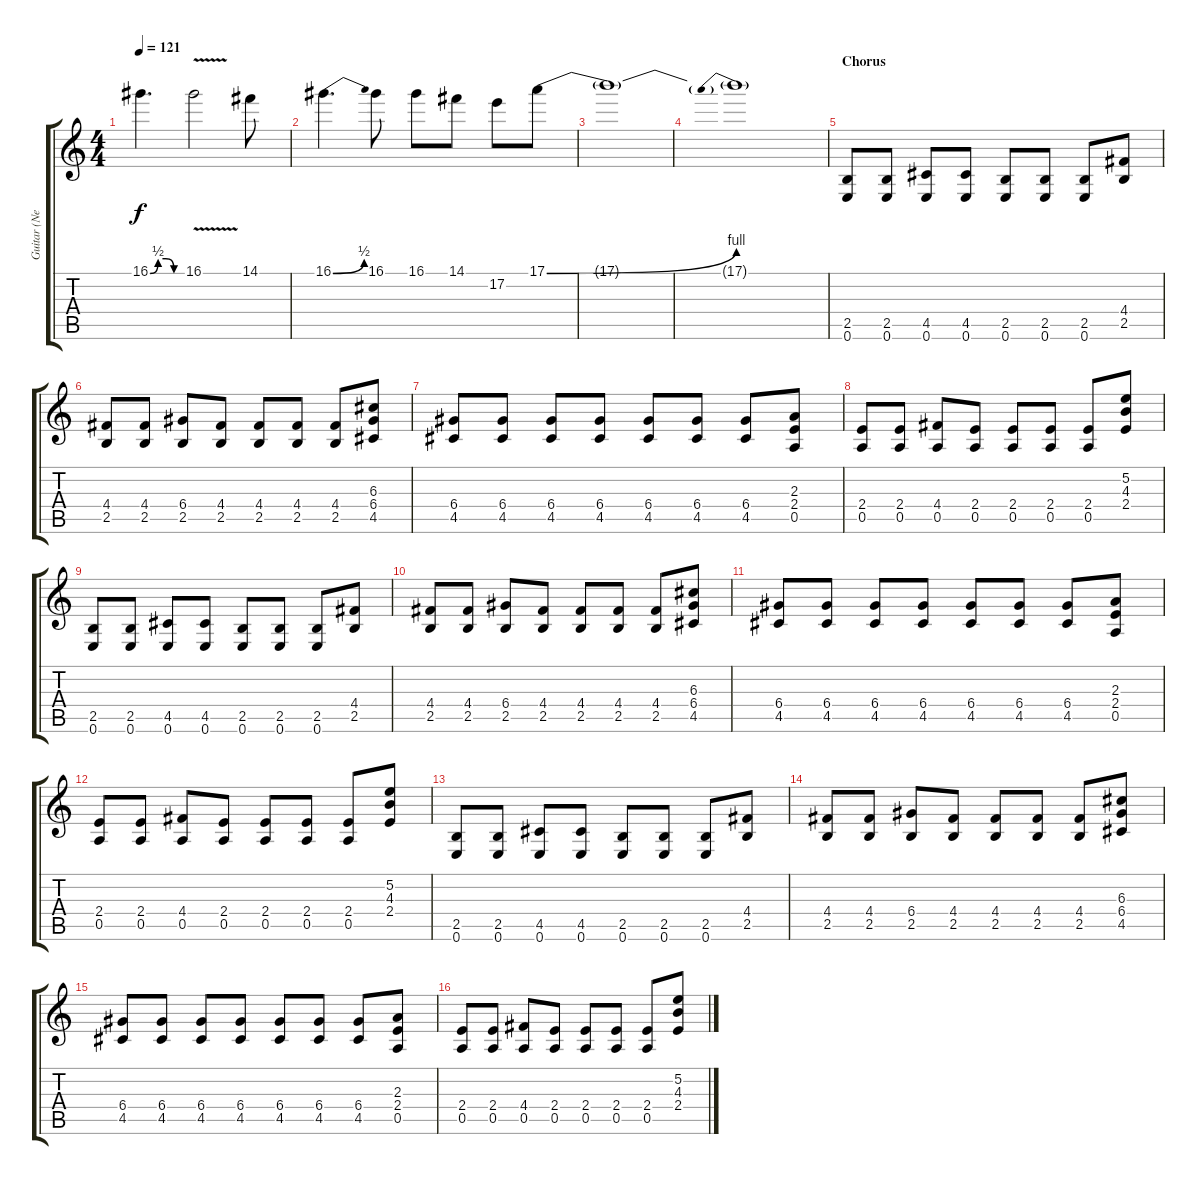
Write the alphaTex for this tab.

\track ("Guitar (Neal Schon)" "Guitar (Ne") {instrument distortionguitar}
\staff {score tabs}
\tuning (E4 B3 G3 D3 A2 E2) {hide}
\ts (4 4)
\tempo 121
\clef g2
\ks c
16.1{be (custom 0 0 15 2 30 2 45 0 60 0)}.4{d dy f} 16.1{v}.2 14.1.8 |
16.1{be (bend 0 0 60 2)}.4{d} 16.1.8 16.1.8 14.1.8 17.2.8 17.1{be (bend 0 0 60 4)}.8 |
17.1{t}.1 |
17.1{be (prebend 0 4 60 4) t}.1 |
\section ("" "Chorus")
(2.5 0.6).8 (2.5 0.6).8 (4.5 0.6).8 (4.5 0.6).8 (2.5 0.6).8 (2.5 0.6).8 (2.5 0.6).8 (4.4 2.5).8 |
(4.4 2.5).8 (4.4 2.5).8 (6.4 2.5).8 (4.4 2.5).8 (4.4 2.5).8 (4.4 2.5).8 (4.4 2.5).8 (6.3 6.4 4.5).8 |
(6.4 4.5).8 (6.4 4.5).8 (6.4 4.5).8 (6.4 4.5).8 (6.4 4.5).8 (6.4 4.5).8 (6.4 4.5).8 (2.3 2.4 0.5).8 |
(2.4 0.5).8 (2.4 0.5).8 (4.4 0.5).8 (2.4 0.5).8 (2.4 0.5).8 (2.4 0.5).8 (2.4 0.5).8 (5.2 4.3 2.4).8 |
(2.5 0.6).8 (2.5 0.6).8 (4.5 0.6).8 (4.5 0.6).8 (2.5 0.6).8 (2.5 0.6).8 (2.5 0.6).8 (4.4 2.5).8 |
(4.4 2.5).8 (4.4 2.5).8 (6.4 2.5).8 (4.4 2.5).8 (4.4 2.5).8 (4.4 2.5).8 (4.4 2.5).8 (6.3 6.4 4.5).8 |
(6.4 4.5).8 (6.4 4.5).8 (6.4 4.5).8 (6.4 4.5).8 (6.4 4.5).8 (6.4 4.5).8 (6.4 4.5).8 (2.3 2.4 0.5).8 |
(2.4 0.5).8 (2.4 0.5).8 (4.4 0.5).8 (2.4 0.5).8 (2.4 0.5).8 (2.4 0.5).8 (2.4 0.5).8 (5.2 4.3 2.4).8 |
(2.5 0.6).8 (2.5 0.6).8 (4.5 0.6).8 (4.5 0.6).8 (2.5 0.6).8 (2.5 0.6).8 (2.5 0.6).8 (4.4 2.5).8 |
(4.4 2.5).8 (4.4 2.5).8 (6.4 2.5).8 (4.4 2.5).8 (4.4 2.5).8 (4.4 2.5).8 (4.4 2.5).8 (6.3 6.4 4.5).8 |
(6.4 4.5).8 (6.4 4.5).8 (6.4 4.5).8 (6.4 4.5).8 (6.4 4.5).8 (6.4 4.5).8 (6.4 4.5).8 (2.3 2.4 0.5).8 |
(2.4 0.5).8 (2.4 0.5).8 (4.4 0.5).8 (2.4 0.5).8 (2.4 0.5).8 (2.4 0.5).8 (2.4 0.5).8 (5.2 4.3 2.4).8
